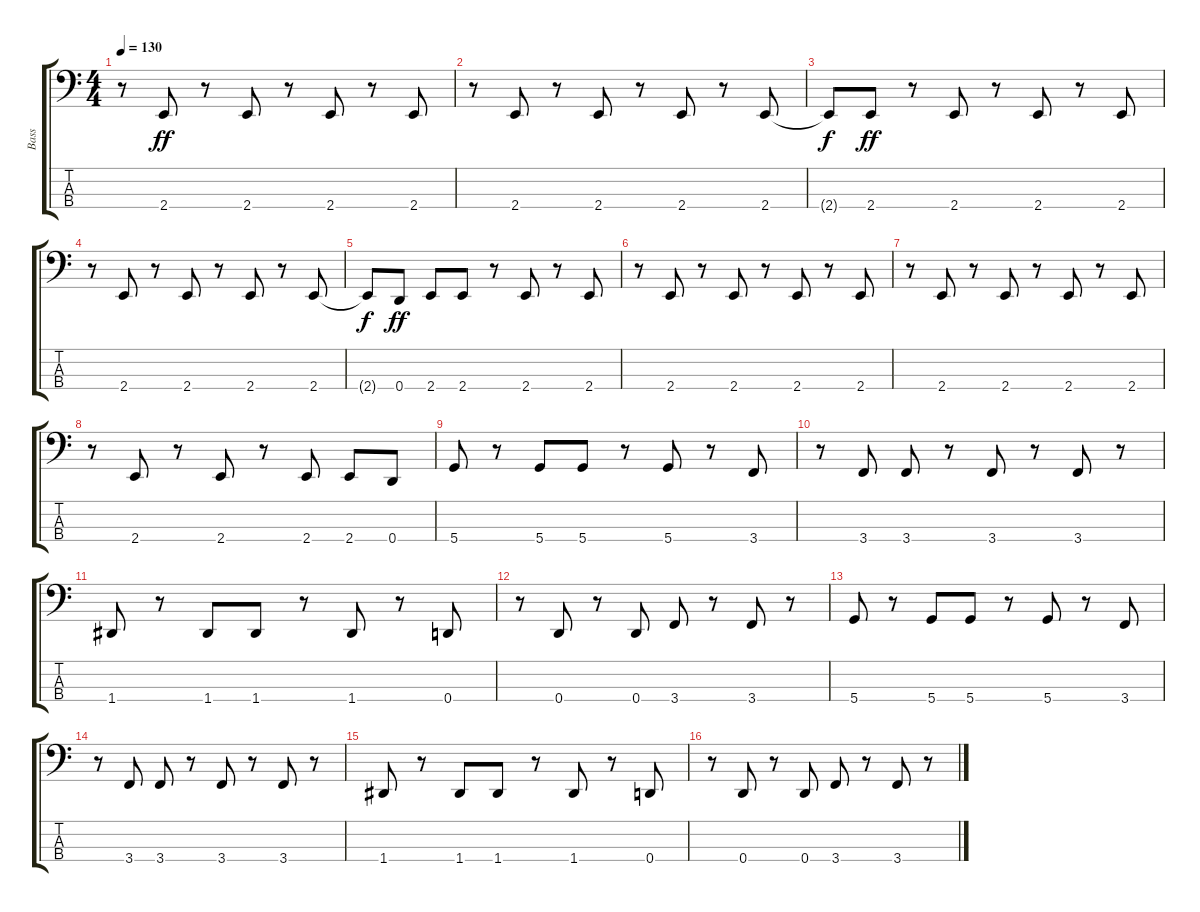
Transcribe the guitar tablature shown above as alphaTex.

\track ("Bass" "Bass") {instrument electricbassfinger}
\staff {score tabs}
\tuning (G2 D2 A1 D1) {hide}
\ts (4 4)
\tempo 130
\clef f4
\ks c
r.8{dy ff} 2.4.8 r.8 2.4.8 r.8 2.4.8 r.8 2.4.8 |
r.8 2.4.8 r.8 2.4.8 r.8 2.4.8 r.8 2.4.8 |
2.4{t}.8{dy f} 2.4.8{dy ff} r.8 2.4.8 r.8 2.4.8 r.8 2.4.8 |
r.8 2.4.8 r.8 2.4.8 r.8 2.4.8 r.8 2.4.8 |
2.4{t}.8{dy f} 0.4.8{dy ff} 2.4.8 2.4.8 r.8 2.4.8 r.8 2.4.8 |
r.8 2.4.8 r.8 2.4.8 r.8 2.4.8 r.8 2.4.8 |
r.8 2.4.8 r.8 2.4.8 r.8 2.4.8 r.8 2.4.8 |
r.8 2.4.8 r.8 2.4.8 r.8 2.4.8 2.4.8 0.4.8 |
5.4.8 r.8 5.4.8 5.4.8 r.8 5.4.8 r.8 3.4.8 |
r.8 3.4.8 3.4.8 r.8 3.4.8 r.8 3.4.8 r.8 |
1.4.8 r.8 1.4.8 1.4.8 r.8 1.4.8 r.8 0.4.8 |
r.8 0.4.8 r.8 0.4.8 3.4.8 r.8 3.4.8 r.8 |
5.4.8 r.8 5.4.8 5.4.8 r.8 5.4.8 r.8 3.4.8 |
r.8 3.4.8 3.4.8 r.8 3.4.8 r.8 3.4.8 r.8 |
1.4.8 r.8 1.4.8 1.4.8 r.8 1.4.8 r.8 0.4.8 |
r.8 0.4.8 r.8 0.4.8 3.4.8 r.8 3.4.8 r.8
